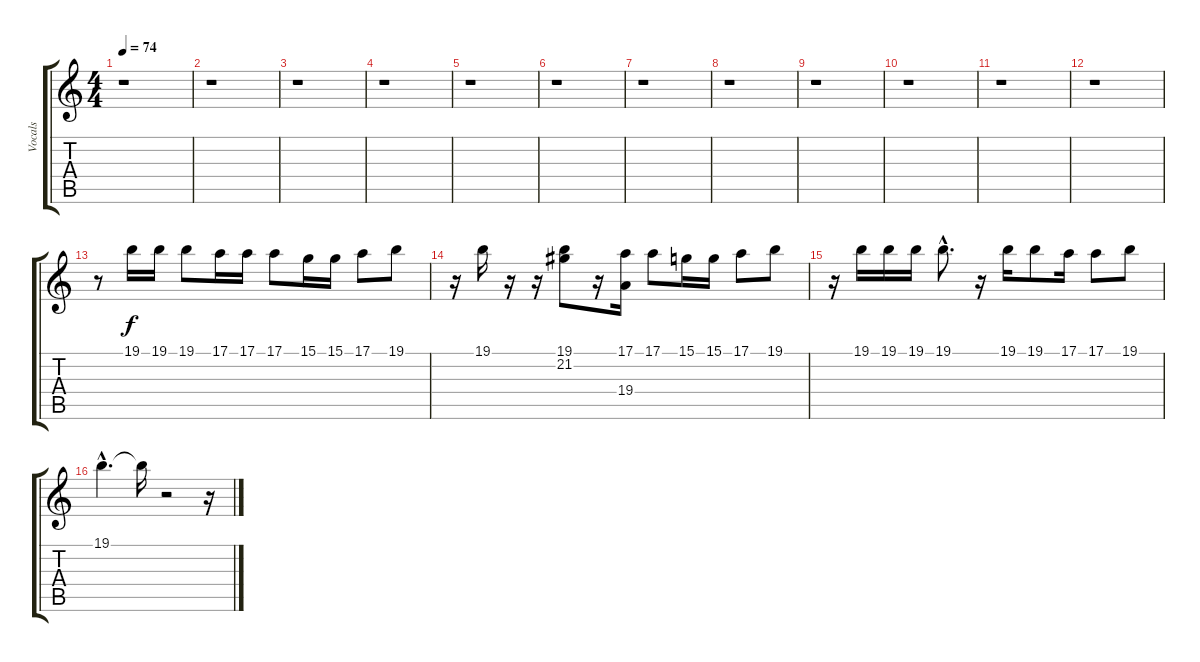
\track ("Vocals" "Vocals") {instrument choiraahs}
\staff {score tabs}
\tuning (E4 B3 G3 D3 A2 E2) {hide}
\ts (4 4)
\tempo 74
\clef g2
\ks c
r.1{dy f} |
r.1 |
r.1 |
r.1 |
r.1 |
r.1 |
r.1 |
r.1 |
r.1 |
r.1 |
r.1 |
r.1 |
r.8 19.1.16 19.1.16 19.1.8 17.1.16 17.1.16 17.1.8 15.1.16 15.1.16 17.1.8 19.1.8 |
r.16 19.1.16 r.16 r.16 (19.1 21.2).8 r.16 (17.1 19.4).16 17.1.8 15.1.16 15.1.16 17.1.8 19.1.8 |
r.16 19.1.16 19.1.16 19.1.16 19.1{hac}.8{d} r.16 19.1.16 19.1.8 17.1.16 17.1.8 19.1.8 |
19.1{hac}.4{d} 19.1{t}.16 r.2 r.16
